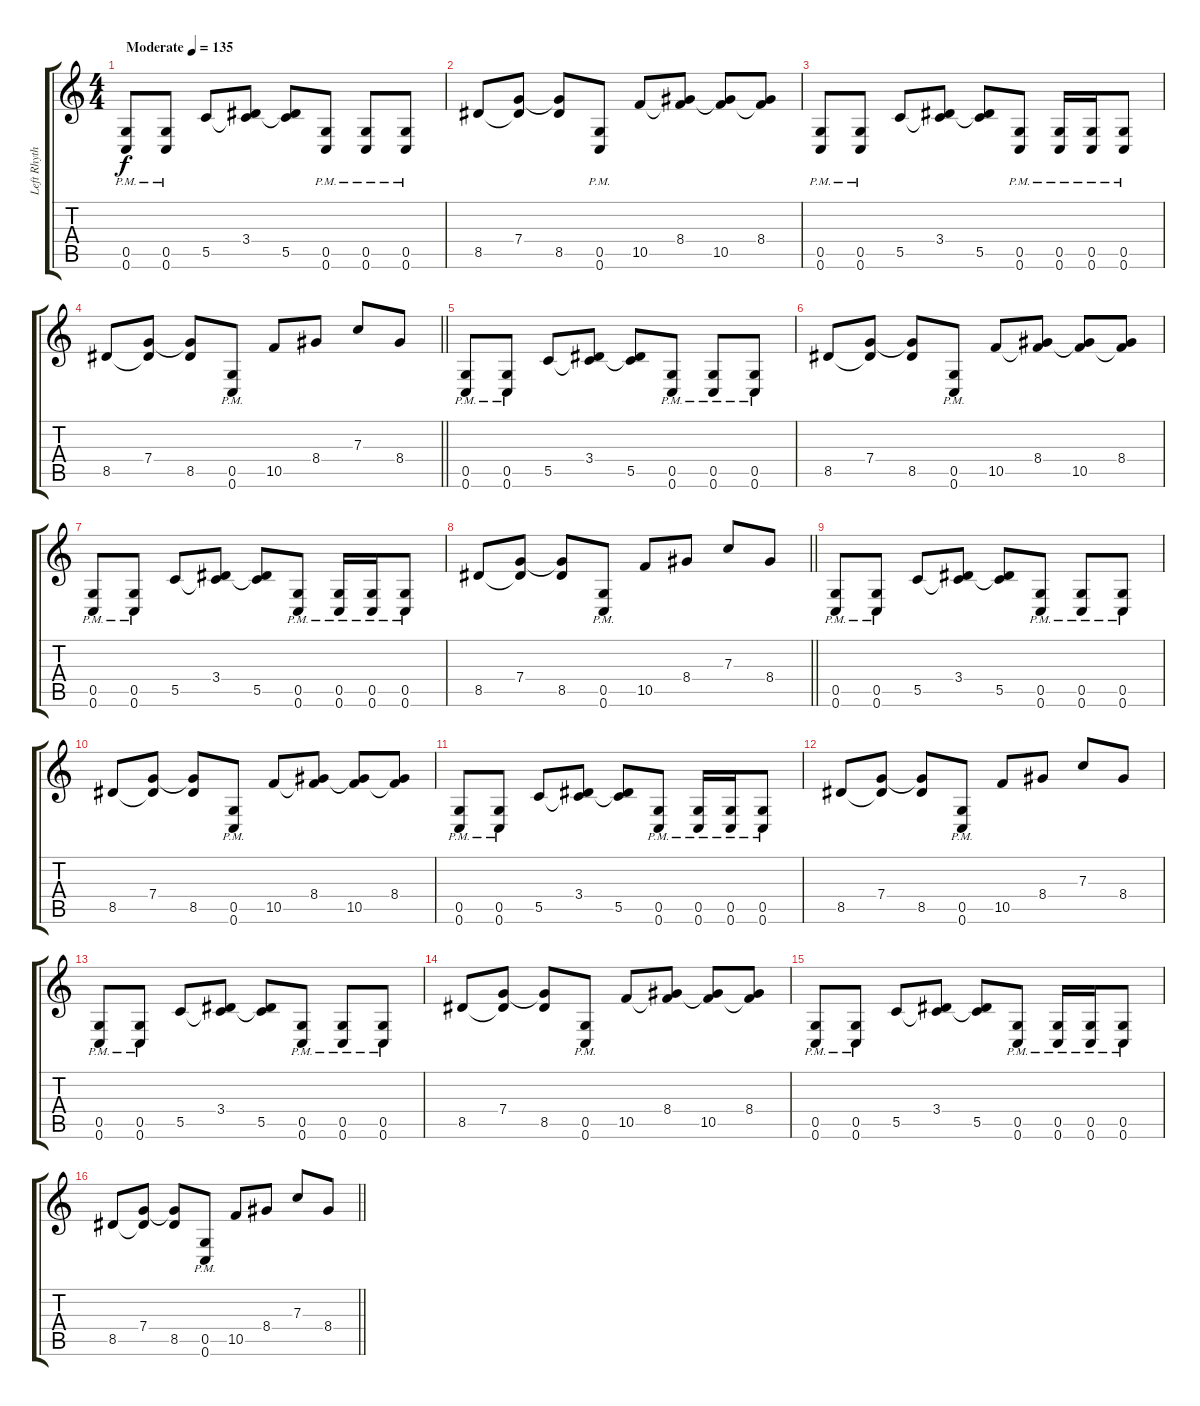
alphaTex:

\track ("Left Rhythm" "Left Rhyth") {instrument distortionguitar}
\staff {score tabs}
\tuning (D4 A3 F3 C3 G2 C2) {hide}
\ts (4 4)
\section ("" "")
\tempo (135 "Moderate")
\clef g2
\ks c
(0.5{pm} 0.6{pm}).8{dy f instrument distortionguitar} (0.5{pm} 0.6{pm}).8 5.5.8 (3.4 5.5{t}).8 (3.4{t} 5.5).8 (0.5{pm} 0.6{pm}).8 (0.5{pm} 0.6{pm}).8 (0.5{pm} 0.6{pm}).8 |
8.5.8 (7.4 8.5{t}).8 (7.4{t} 8.5).8 (0.5{pm} 0.6{pm}).8 10.5.8 (8.4 10.5{t}).8 (8.4{t} 10.5).8 (8.4 10.5{t}).8 |
(0.5{pm} 0.6{pm}).8 (0.5{pm} 0.6{pm}).8 5.5.8 (3.4 5.5{t}).8 (3.4{t} 5.5).8 (0.5{pm} 0.6{pm}).8 (0.5{pm} 0.6{pm}).16 (0.5{pm} 0.6{pm}).16 (0.5{pm} 0.6{pm}).8 |
\barLineRight lightlight
8.5.8 (7.4 8.5{t}).8 (7.4{t} 8.5).8 (0.5{pm} 0.6{pm}).8 10.5.8 8.4.8 7.3.8 8.4.8 |
\section ("" "")
(0.5{pm} 0.6{pm}).8 (0.5{pm} 0.6{pm}).8 5.5.8 (3.4 5.5{t}).8 (3.4{t} 5.5).8 (0.5{pm} 0.6{pm}).8 (0.5{pm} 0.6{pm}).8 (0.5{pm} 0.6{pm}).8 |
8.5.8 (7.4 8.5{t}).8 (7.4{t} 8.5).8 (0.5{pm} 0.6{pm}).8 10.5.8 (8.4 10.5{t}).8 (8.4{t} 10.5).8 (8.4 10.5{t}).8 |
(0.5{pm} 0.6{pm}).8 (0.5{pm} 0.6{pm}).8 5.5.8 (3.4 5.5{t}).8 (3.4{t} 5.5).8 (0.5{pm} 0.6{pm}).8 (0.5{pm} 0.6{pm}).16 (0.5{pm} 0.6{pm}).16 (0.5{pm} 0.6{pm}).8 |
\barLineRight lightlight
8.5.8 (7.4 8.5{t}).8 (7.4{t} 8.5).8 (0.5{pm} 0.6{pm}).8 10.5.8 8.4.8 7.3.8 8.4.8 |
\section ("" "")
(0.5{pm} 0.6{pm}).8 (0.5{pm} 0.6{pm}).8 5.5.8 (3.4 5.5{t}).8 (3.4{t} 5.5).8 (0.5{pm} 0.6{pm}).8 (0.5{pm} 0.6{pm}).8 (0.5{pm} 0.6{pm}).8 |
8.5.8 (7.4 8.5{t}).8 (7.4{t} 8.5).8 (0.5{pm} 0.6{pm}).8 10.5.8 (8.4 10.5{t}).8 (8.4{t} 10.5).8 (8.4 10.5{t}).8 |
(0.5{pm} 0.6{pm}).8 (0.5{pm} 0.6{pm}).8 5.5.8 (3.4 5.5{t}).8 (3.4{t} 5.5).8 (0.5{pm} 0.6{pm}).8 (0.5{pm} 0.6{pm}).16 (0.5{pm} 0.6{pm}).16 (0.5{pm} 0.6{pm}).8 |
8.5.8 (7.4 8.5{t}).8 (7.4{t} 8.5).8 (0.5{pm} 0.6{pm}).8 10.5.8 8.4.8 7.3.8 8.4.8 |
(0.5{pm} 0.6{pm}).8 (0.5{pm} 0.6{pm}).8 5.5.8 (3.4 5.5{t}).8 (3.4{t} 5.5).8 (0.5{pm} 0.6{pm}).8 (0.5{pm} 0.6{pm}).8 (0.5{pm} 0.6{pm}).8 |
8.5.8 (7.4 8.5{t}).8 (7.4{t} 8.5).8 (0.5{pm} 0.6{pm}).8 10.5.8 (8.4 10.5{t}).8 (8.4{t} 10.5).8 (8.4 10.5{t}).8 |
(0.5{pm} 0.6{pm}).8 (0.5{pm} 0.6{pm}).8 5.5.8 (3.4 5.5{t}).8 (3.4{t} 5.5).8 (0.5{pm} 0.6{pm}).8 (0.5{pm} 0.6{pm}).16 (0.5{pm} 0.6{pm}).16 (0.5{pm} 0.6{pm}).8 |
\barLineRight lightlight
8.5.8 (7.4 8.5{t}).8 (7.4{t} 8.5).8 (0.5{pm} 0.6{pm}).8 10.5.8 8.4.8 7.3.8 8.4.8
